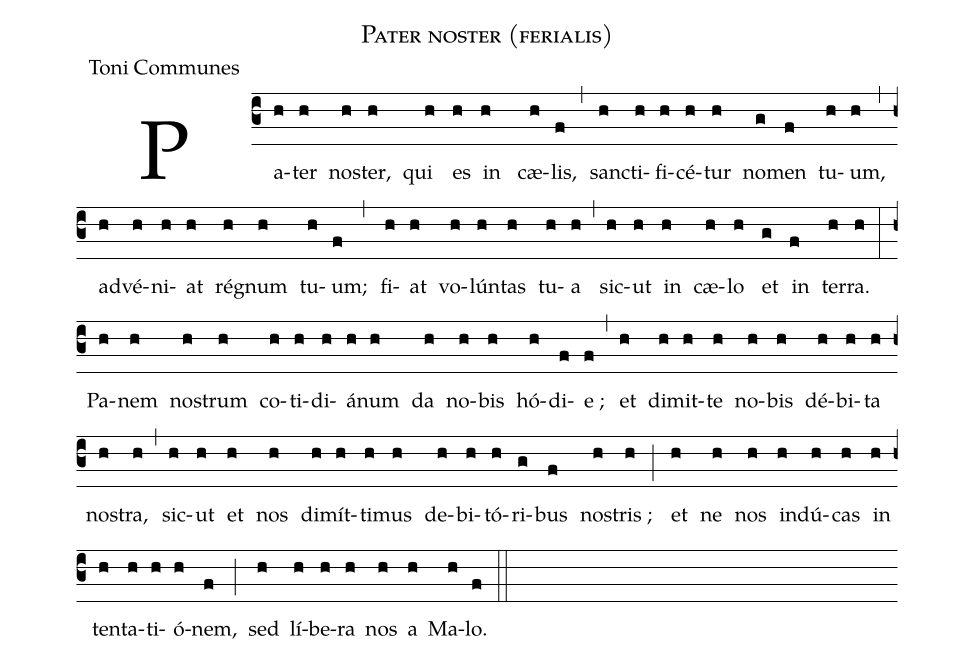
name:Pater noster (ferialis);
office-part:Toni Communes;
%%
(c3) Pa(h)ter(h) nos(h)ter,(h) qui(h) es(h) in (h) cæ(h)lis,(f) (,) san(h)cti(h)fi(h)cé(h)tur(h) no(g)men(f) tu(h)um,(h) (,) ad(h)vé(h)ni(h)at(h) ré(h)gnum(h) tu(h)um;(f) (,) fi(h)at(h) vo(h)lún(h)tas(h) tu(h)a(h) (,) sic(h)ut(h) in(h) cæ(h)lo(h) et(g) in(f) ter(h)ra.(h) (:) Pa(h)nem(h) no(h)strum(h) co(h)ti(h)di(h)á(h)num(h) da(h) no(h)bis(h) hó(h)di(f)e ;(f) (,) et(h) di(h)mit(h)te(h) no(h)bis(h) dé(h)bi(h)ta(h) no(h)stra,(h) (,) sic(h)ut(h) et(h) nos(h) di(h)mít(h)ti(h)mus(h) de(h)bi(h)tó(h)ri(g)bus(f) no(h)stris ; (h) (;) et(h) ne(h) nos(h) in(h)dú(h)cas(h) in(h) ten(h)ta(h)ti(h)ó(h)nem,(f) (;) sed(h) lí(h)be(h)ra(h) nos(h) a(h) Ma(h)lo.(f) (::)
